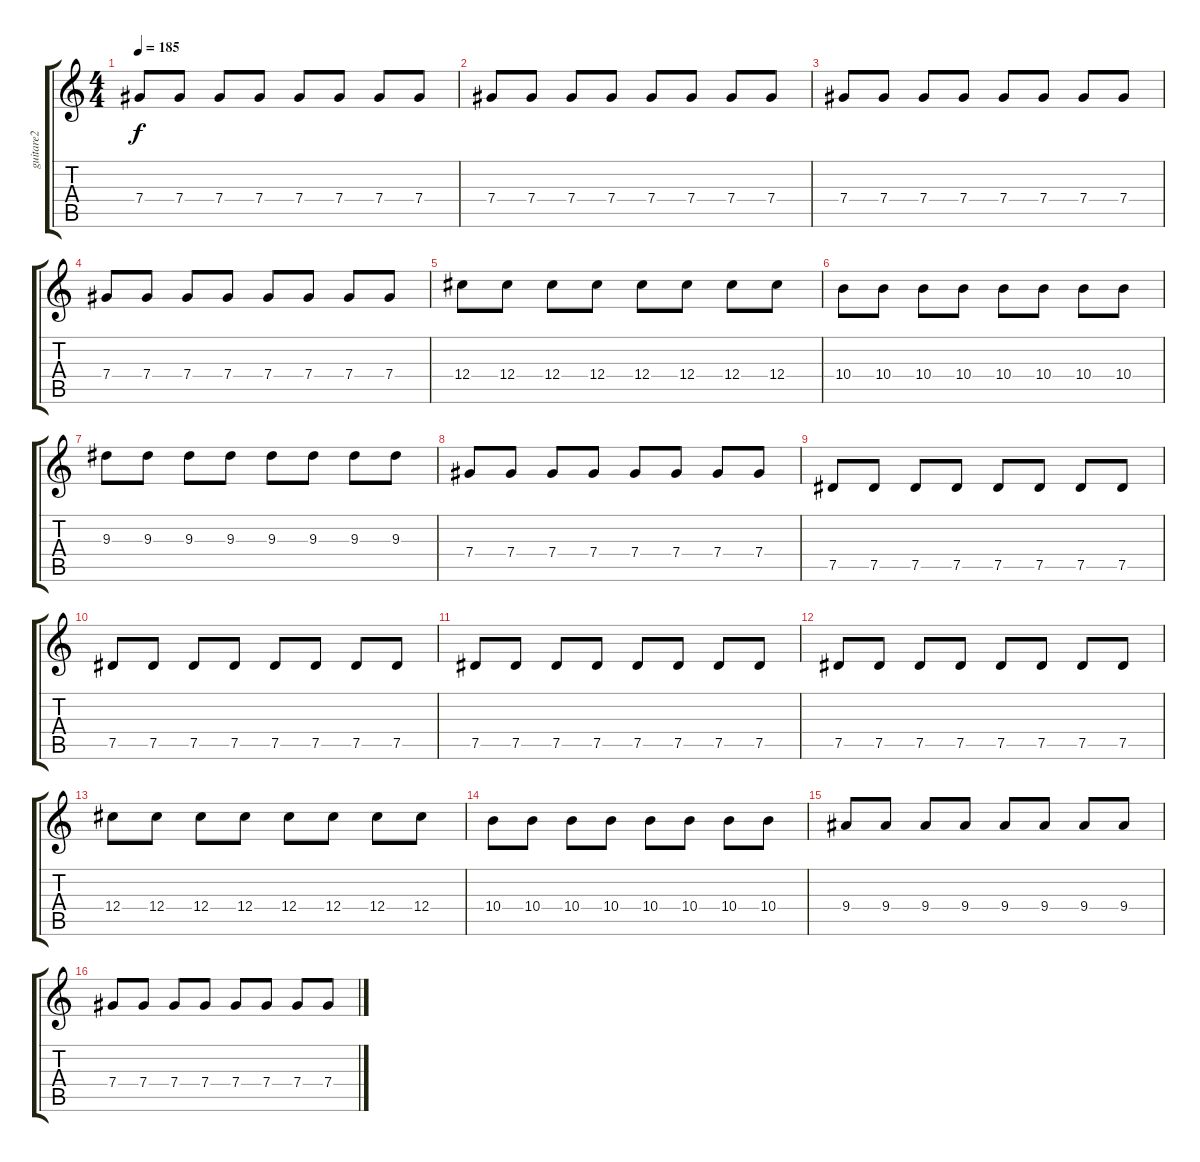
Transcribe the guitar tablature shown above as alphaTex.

\track ("guitare2" "guitare2") {instrument distortionguitar}
\staff {score tabs}
\tuning (Eb4 Bb3 Gb3 Db3 Ab2 Eb2) {hide}
\ts (4 4)
\tempo 185
\clef g2
\ks c
7.4.8{dy f} 7.4.8 7.4.8 7.4.8 7.4.8 7.4.8 7.4.8 7.4.8 |
7.4.8 7.4.8 7.4.8 7.4.8 7.4.8 7.4.8 7.4.8 7.4.8 |
7.4.8 7.4.8 7.4.8 7.4.8 7.4.8 7.4.8 7.4.8 7.4.8 |
7.4.8 7.4.8 7.4.8 7.4.8 7.4.8 7.4.8 7.4.8 7.4.8 |
12.4.8 12.4.8 12.4.8 12.4.8 12.4.8 12.4.8 12.4.8 12.4.8 |
10.4.8 10.4.8 10.4.8 10.4.8 10.4.8 10.4.8 10.4.8 10.4.8 |
9.3.8 9.3.8 9.3.8 9.3.8 9.3.8 9.3.8 9.3.8 9.3.8 |
7.4.8 7.4.8 7.4.8 7.4.8 7.4.8 7.4.8 7.4.8 7.4.8 |
7.5.8 7.5.8 7.5.8 7.5.8 7.5.8 7.5.8 7.5.8 7.5.8 |
7.5.8 7.5.8 7.5.8 7.5.8 7.5.8 7.5.8 7.5.8 7.5.8 |
7.5.8 7.5.8 7.5.8 7.5.8 7.5.8 7.5.8 7.5.8 7.5.8 |
7.5.8 7.5.8 7.5.8 7.5.8 7.5.8 7.5.8 7.5.8 7.5.8 |
12.4.8 12.4.8 12.4.8 12.4.8 12.4.8 12.4.8 12.4.8 12.4.8 |
10.4.8 10.4.8 10.4.8 10.4.8 10.4.8 10.4.8 10.4.8 10.4.8 |
9.4.8 9.4.8 9.4.8 9.4.8 9.4.8 9.4.8 9.4.8 9.4.8 |
7.4.8 7.4.8 7.4.8 7.4.8 7.4.8 7.4.8 7.4.8 7.4.8
